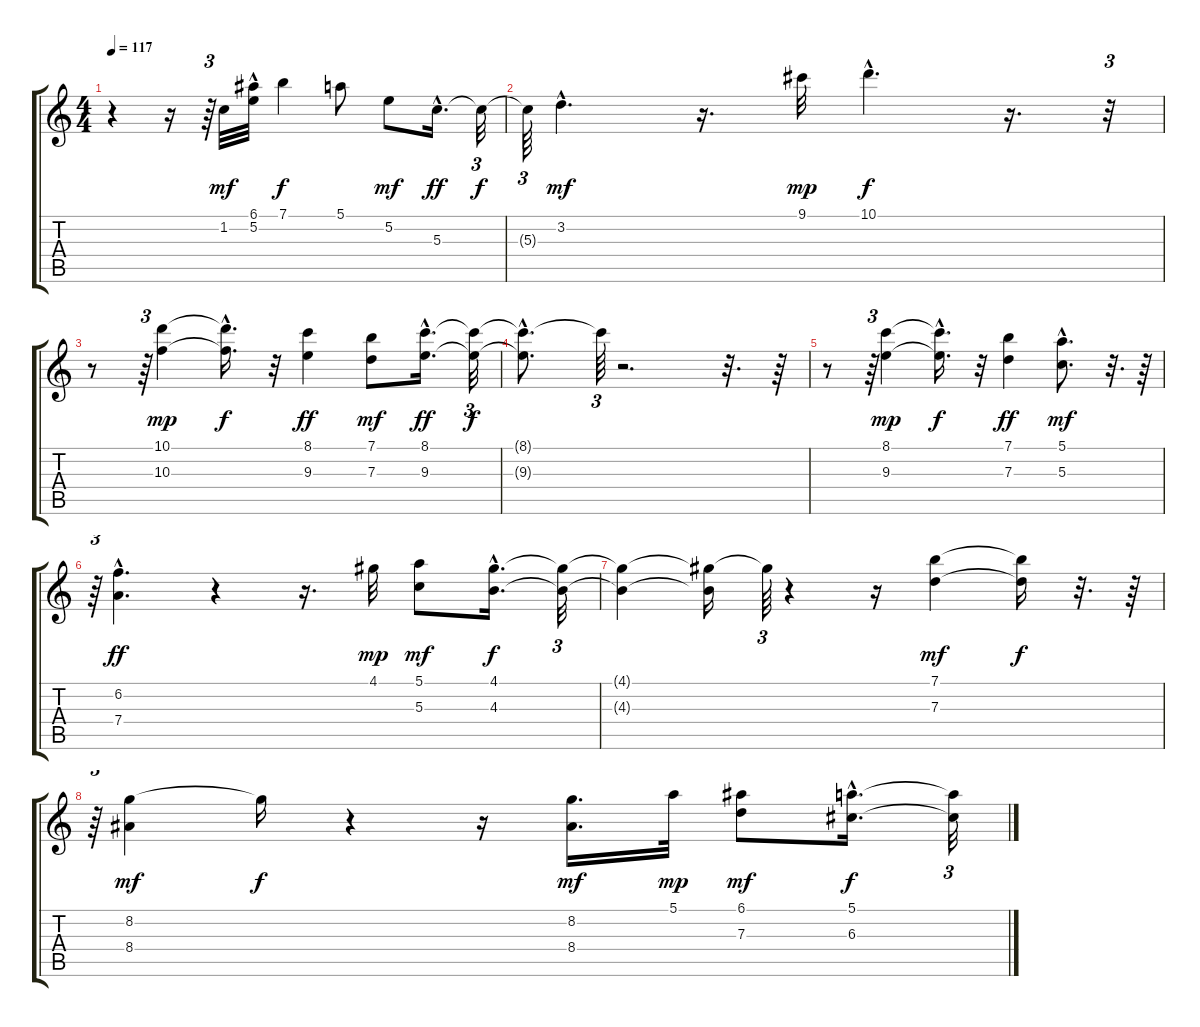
\track "" {instrument acousticguitarnylon}
\staff {score tabs}
\tuning (E4 B3 G3 D3 A2 E2) {hide}
\ts (4 4)
\tempo 117
\clef g2
\ks c
r.4{dy f} r.16 r.64{tu (3 2)} 1.2.32{dy mf} (6.1 5.2{hac}).32 7.1.4{dy f} 5.1.8 5.2.8{dy mf} 5.3{hac}.16{d dy ff} 5.3{t}.32{tu (3 2) dy f} |
5.3{t}.64{tu (3 2)} 3.2{hac}.4{d dy mf} r.16{d} 9.1.32{dy mp} 10.1{hac}.4{d dy f} r.16{d} r.32{tu (3 2)} |
r.8 r.64{tu (3 2)} (10.1 10.3).4{dy mp} (10.1{hac t} 10.3{hac t}).16{d dy f} r.32 (8.1 9.3).4{dy ff} (7.1 7.3).8{dy mf} (8.1{hac} 9.3{hac}).16{d dy ff} (8.1{t} 9.3{t}).32{tu (3 2) dy f} |
(8.1{hac t} 9.3{t}).8{d} 8.1{t}.64{tu (3 2)} r.2{d} r.32{d} r.64 |
r.8 r.64{tu (3 2)} (8.1 9.3).4{dy mp} (8.1{hac t} 9.3{hac t}).16{d dy f} r.32 (7.1 7.3).4{dy ff} (5.1{hac} 5.3{hac}).8{d dy mf} r.32{d} r.64 |
r.64{tu (3 2)} (6.2{hac} 7.4{hac}).4{d dy ff} r.4 r.16{d} 4.1.32{dy mp} (5.1 5.3).8{dy mf} (4.1{hac} 4.3{hac}).16{d dy f} (4.1{t} 4.3{t}).32{tu (3 2)} |
(4.1{t} 4.3{t}).4 (4.1{t} 4.3{t}).16 4.1{t}.64{tu (3 2)} r.4 r.16 (7.1 7.3).4{dy mf} (7.1{t} 7.3{t}).16{dy f} r.32{d} r.64 |
r.64{tu (3 2)} (8.2 8.4).4{dy mf} 8.2{t}.16{dy f} r.4 r.16 (8.2 8.4).16{d dy mf} 5.1.32{dy mp} (6.1 7.3).8{dy mf} (5.1{hac} 6.3{hac}).16{d dy f} (5.1{t} 6.3{t}).32{tu (3 2)}
